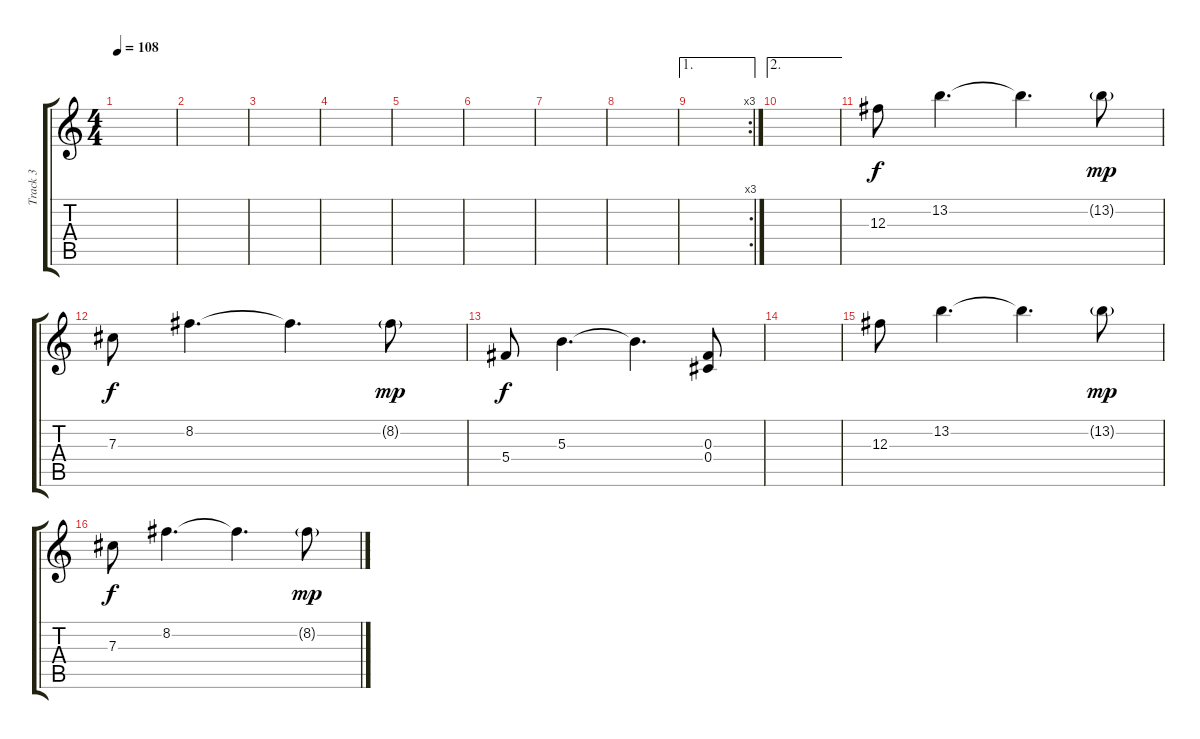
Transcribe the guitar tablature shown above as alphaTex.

\track ("Track 3" "Track 3") {instrument acousticguitarsteel}
\staff {score tabs}
\tuning (Db4 Bb3 Gb3 Db3 Gb2 Db2) {hide}
\ts (4 4)
\tempo 108
\clef g2
\ks c
|
|
|
|
|
|
|
|
\ae 1
\rc 3
|
\ae 2
|
12.3.8 13.2.4{d} 13.2{t}.4{d} 13.2{g}.8{dy mp} |
7.3.8{dy f} 8.2.4{d} 8.2{t}.4{d} 8.2{g}.8{dy mp} |
5.4.8{dy f} 5.3.4{d} 5.3{t}.4{d} (0.3 0.4).8 |
|
12.3.8 13.2.4{d} 13.2{t}.4{d} 13.2{g}.8{dy mp} |
7.3.8{dy f} 8.2.4{d} 8.2{t}.4{d} 8.2{g}.8{dy mp}
